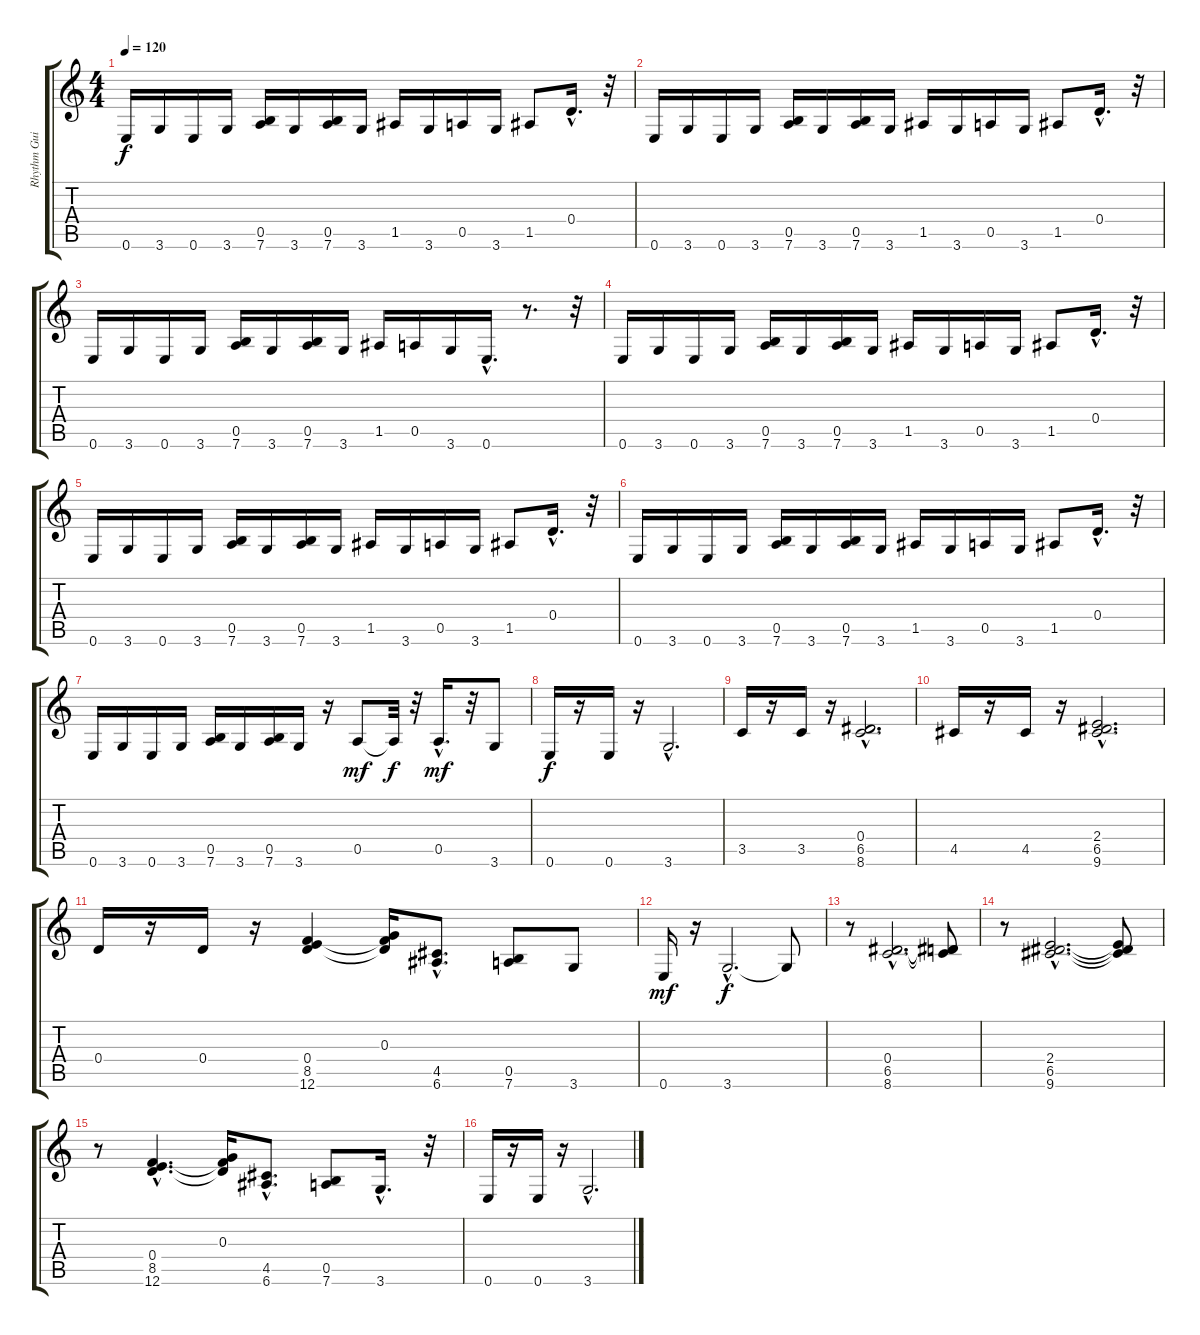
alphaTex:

\track ("Rhythm Guitar" "Rhythm Gui") {instrument distortionguitar}
\staff {score tabs}
\tuning (E4 B3 G3 D3 A2 E2) {hide}
\ts (4 4)
\tempo 120
\clef g2
\ks c
0.6.16{dy f} 3.6.16 0.6.16 3.6.16 (0.5 7.6).16 3.6.16 (0.5 7.6).16 3.6.16 1.5.16 3.6.16 0.5.16 3.6.16 1.5.8 0.4{hac}.16{d} r.32 |
0.6.16 3.6.16 0.6.16 3.6.16 (0.5 7.6).16 3.6.16 (0.5 7.6).16 3.6.16 1.5.16 3.6.16 0.5.16 3.6.16 1.5.8 0.4{hac}.16{d} r.32 |
0.6.16 3.6.16 0.6.16 3.6.16 (0.5 7.6).16 3.6.16 (0.5 7.6).16 3.6.16 1.5.16 0.5.16 3.6.16 0.6{hac}.16{d} r.8{d} r.32 |
0.6.16 3.6.16 0.6.16 3.6.16 (0.5 7.6).16 3.6.16 (0.5 7.6).16 3.6.16 1.5.16 3.6.16 0.5.16 3.6.16 1.5.8 0.4{hac}.16{d} r.32 |
0.6.16 3.6.16 0.6.16 3.6.16 (0.5 7.6).16 3.6.16 (0.5 7.6).16 3.6.16 1.5.16 3.6.16 0.5.16 3.6.16 1.5.8 0.4{hac}.16{d} r.32 |
0.6.16 3.6.16 0.6.16 3.6.16 (0.5 7.6).16 3.6.16 (0.5 7.6).16 3.6.16 1.5.16 3.6.16 0.5.16 3.6.16 1.5.8 0.4{hac}.16{d} r.32 |
0.6.16 3.6.16 0.6.16 3.6.16 (0.5 7.6).16 3.6.16 (0.5 7.6).16 3.6.16 r.16 0.5.8{dy mf} 0.5{t}.32{dy f} r.32 0.5{hac}.16{d dy mf} r.32 3.6.8 |
0.6.16{dy f} r.16 0.6.16 r.16 3.6{hac}.2{d} |
3.5.16 r.16 3.5.16 r.16 (0.4{hac} 6.5{hac} 8.6{hac}).2{d} |
4.5.16 r.16 4.5.16 r.16 (2.4{hac} 6.5{hac} 9.6{hac}).2{d} |
0.4.16 r.16 0.4.16 r.16 (0.4 8.5 12.6).4 (0.3 0.4{t} 8.5{t}).16 (4.5{hac} 6.6{hac}).8{d} (0.5 7.6).8 3.6.8 |
0.6.16{dy mf} r.16 3.6{hac}.2{d dy f} 3.6{t}.8 |
r.8 (0.4{hac} 6.5{hac} 8.6{hac}).2{d} (0.4{t} 6.5{t} 8.6{t}).8 |
r.8 (2.4{hac} 6.5{hac} 9.6{hac}).2{d} (2.4{t} 6.5{t} 9.6{t}).8 |
r.8 (0.4{hac} 8.5{hac} 12.6{hac}).4{d} (0.3 0.4{t} 8.5{t}).16 (4.5{hac} 6.6{hac}).8{d} (0.5 7.6).8 3.6{hac}.16{d} r.32 |
0.6.16 r.16 0.6.16 r.16 3.6{hac}.2{d}
